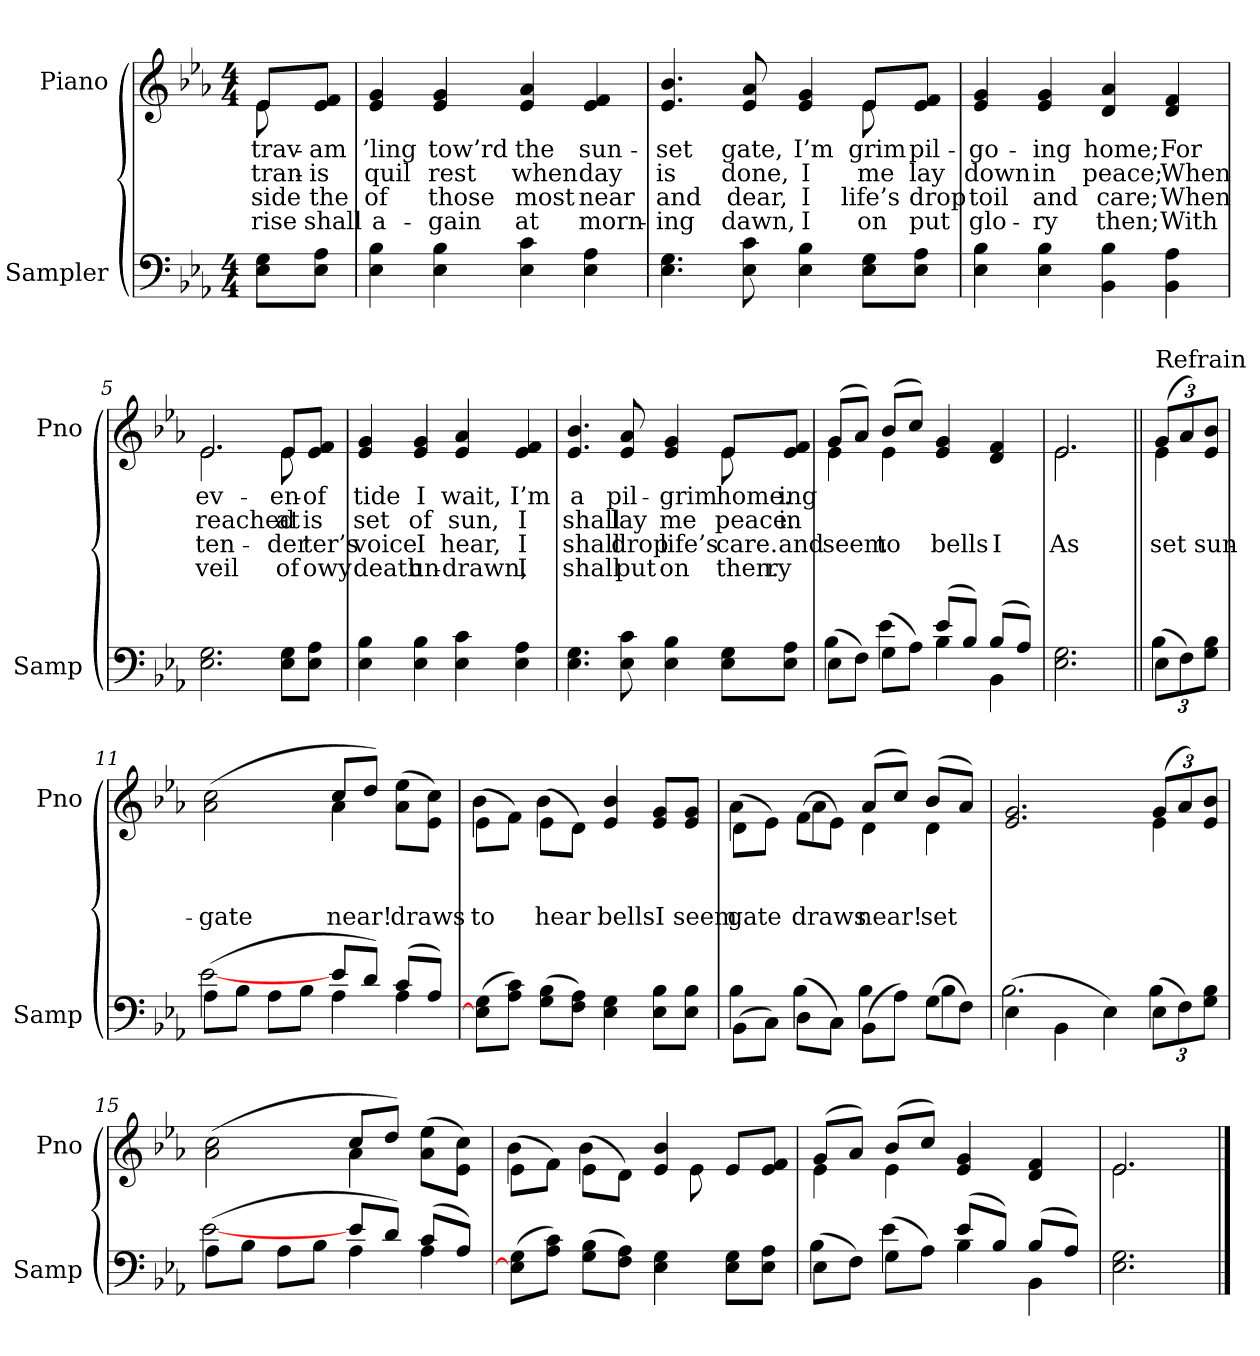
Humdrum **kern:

**kern	**kern	**text	**text	**text	**text
*part2	*part1	*part1	*part1	*part1	*part1
*staff2	*staff1	*staff1	*staff1	*staff1	*staff1
*I"Sampler	*I"Piano	*	*	*	*
*I'Samp	*I'Pno	*	*	*	*
*clefF4	*clefG2	*	*	*	*
*k[b-e-a-]	*k[b-e-a-]	*	*	*	*
*E-:	*E-:	*	*	*	*
*M4/4	*M4/4	*	*	*	*
=1	=1	=1	=1	=1	=1
*	*^	*	*	*	*
8E-\ 8G\L	8e-/L	8e-	trav-	tran-	side	rise
8E-\ 8A-\J	8e-/ 8f/J	8ryy	am	is	the	shall
*	*v	*v	*	*	*	*
=2	=2	=2	=2	=2	=2
4E- 4B-	4e- 4g	-’ling	-quil	of	a-
4E- 4B-	4e- 4g	tow’rd	rest	those	-gain
4E- 4c	4e- 4a-	the	when	most	at
4E- 4A-	4e- 4f	sun-	day	near	morn-
=3	=3	=3	=3	=3	=3
*	*^	*	*	*	*
4.E- 4.G	4.e- 4.b-	2.ryy	-set	is	and	-ing
8E- 8c	8e- 8a-	.	gate,	done,	dear,	dawn,
4E- 4B-	4e- 4g	.	I’m	I	I	I
8E-\ 8G\L	8e-/L	8e-	-grim	me	life’s	on
8E-\ 8A-\J	8e-/ 8f/J	8ryy	pil-	lay	drop	put
*	*v	*v	*	*	*	*
=4	=4	=4	=4	=4	=4
4E- 4B-	4e- 4g	go-	down	toil	glo-
4E- 4B-	4e- 4g	-ing	in	and	-ry
4BB- 4B-	4d 4a-	home;	peace;	care;	then;
4BB- 4A-	4d 4f	For	When	When	With
=5	=5	=5	=5	=5	=5
*	*^	*	*	*	*
2.E- 2.G	2.e-/	2.e-	ev-	reached	ten-	veil
8E-\ 8G\L	8e-/L	8e-	-en-	at	-der	of
8E-\ 8A-\J	8e-/ 8f/J	8ryy	of	is	-ter’s	-owy
*	*v	*v	*	*	*	*
=6	=6	=6	=6	=6	=6
4E- 4B-	4e- 4g	-tide	set	voice	death
4E- 4B-	4e- 4g	I	of	I	un-
4E- 4c	4e- 4a-	wait,	sun,	hear,	-drawn,
4E- 4A-	4e- 4f	I’m	I	I	I
=7	=7	=7	=7	=7	=7
*	*^	*	*	*	*
4.E- 4.G	4.e- 4.b-	2.ryy	a	shall	shall	shall
8E- 8c	8e- 8a-	.	pil-	lay	drop	put
4E- 4B-	4e- 4g	.	-grim	me	life’s	on
8E-\ 8G\L	8e-/L	8e-	home.	peace.	care.	then.
8E-\ 8A-\J	8e-/ 8f/J	8ryy	-ing	in	and	-ry
=8	=8	=8	=8	=8	=8	=8
*^	*	*	*	*	*	*
(8E-\L	4B-	(8g/L	4e-	.	.	seem	.
8F\J)	.	8a-/J)	.	.	.	.	.
(8G\L	4e-	(8b-/L	4e-	.	.	to	.
8A-\J)	.	8cc/J)	.	.	.	.	.
(8e-/L	4B-	4e- 4g	2ryy	.	.	bells	.
8B-/J)	.	.	.	.	.	.	.
(8B-/L	4BB-	4d 4f	.	.	.	I	.
8A-/J)	.	.	.	.	.	.	.
*v	*v	*	*	*	*	*	*
=9	=9	=9	=9	=9	=9	=9
2.E- 2.G	2.e-/	2.e-	.	.	As	.
=10||	=10||	=10||	=10||	=10||	=10||	=10||
*^	*	*	*	*	*	*
!	!	!LO:TX:t=Refrain	!	!	!	!	!
(12E-\L	4B-	(12g/L	4e-	.	.	-set	.
12F\)	.	12a-/)	.	.	.	.	.
12G\ 12B-\J	.	12e-/ 12b-/J	.	.	.	sun-	.
=11	=11	=11	=11	=11	=11	=11	=11
(8A-\L	[2e-	(2a- 2cc	2ryy	.	.	gate	.
8B-\J	.	.	.	.	.	.	.
8A-\L	.	.	.	.	.	.	.
8B-\J	.	.	.	.	.	.	.
8e-/L	4A-	8cc/L	4a-	.	.	near!	.
8d/J)	.	8dd/J)	.	.	.	.	.
(8c/L	4A-	(8a-\ 8ee-\L	4ryy	.	.	draws	.
8A-/J)	.	8e-\ 8cc\J)	.	.	.	.	.
*v	*v	*	*	*	*	*	*
=12	=12	=12	=12	=12	=12	=12
(8E-]\ 8G\L	(8e-\L	4b-	.	.	to	.
8A-\ 8c\J)	8f\J)	.	.	.	.	.
(8G\ 8B-\L	(8e-\L	4b-	.	.	hear	.
8F\ 8A-\J)	8d\J)	.	.	.	.	.
4E- 4G	4e- 4b-	2ryy	.	.	bells	.
8E-\ 8B-\L	8e-/ 8g/L	.	.	.	I	.
8E-\ 8B-\J	8e-/ 8g/J	.	.	.	seem	.
=13	=13	=13	=13	=13	=13	=13
*^	*	*	*	*	*	*
(8BB-\L	4B-	(8d\L	4a-	.	.	gate	.
8C\J)	.	8e-\J)	.	.	.	.	.
(8D\L	4B-	(8f\L	4a-	.	.	draws	.
8C\J)	.	8e-\J)	.	.	.	.	.
(8BB-\L	4B-	(8a-/L	4d	.	.	near!	.
8A-\J)	.	8cc/J)	.	.	.	.	.
(8G\L	4B-	(8b-/L	4d	.	.	-set	.
8F\J)	.	8a-/J)	.	.	.	.	.
=14	=14	=14	=14	=14	=14	=14	=14
(4E-\	2.B-	2.e- 2.g	2.ryy	.	.	.	.
4BB-\	.	.	.	.	.	.	.
4E-\)	.	.	.	.	.	.	.
(12E-\L	4B-	(12g/L	4e-	.	.	.	.
12F\)	.	12a-/)	.	.	.	.	.
12G\ 12B-\J	.	12e-/ 12b-/J	.	.	.	.	.
=15	=15	=15	=15	=15	=15	=15	=15
(8A-\L	[2e-	(2a- 2cc	2ryy	.	.	.	.
8B-\J	.	.	.	.	.	.	.
8A-\L	.	.	.	.	.	.	.
8B-\J	.	.	.	.	.	.	.
8e-/L	4A-	8cc/L	4a-	.	.	.	.
8d/J)	.	8dd/J)	.	.	.	.	.
(8c/L	4A-	(8a-\ 8ee-\L	4ryy	.	.	.	.
8A-/J)	.	8e-\ 8cc\J)	.	.	.	.	.
*v	*v	*	*	*	*	*	*
=16	=16	=16	=16	=16	=16	=16
(8E-]\ 8G\L	(8e-\L	4b-	.	.	.	.
8A-\ 8c\J)	8f\J)	.	.	.	.	.
(8G\ 8B-\L	(8e-\L	4b-	.	.	.	.
8F\ 8A-\J)	8d\J)	.	.	.	.	.
4E- 4G	4e- 4b-	8ryy	.	.	.	.
.	.	8e-	.	.	.	.
8E-\ 8G\L	8e-/L	4ryy	.	.	.	.
8E-\ 8A-\J	8e-/ 8f/J	.	.	.	.	.
=17	=17	=17	=17	=17	=17	=17
*^	*	*	*	*	*	*
(8E-\L	4B-	(8g/L	4e-	.	.	.	.
8F\J)	.	8a-/J)	.	.	.	.	.
(8G\L	4e-	(8b-/L	4e-	.	.	.	.
8A-\J)	.	8cc/J)	.	.	.	.	.
(8e-/L	4B-	4e- 4g	2ryy	.	.	.	.
8B-/J)	.	.	.	.	.	.	.
(8B-/L	4BB-	4d 4f	.	.	.	.	.
8A-/J)	.	.	.	.	.	.	.
*v	*v	*	*	*	*	*	*
=18	=18	=18	=18	=18	=18	=18
2.E- 2.G	2.e-/	2.e-	.	.	.	.
*	*v	*v	*	*	*	*
==	==	==	==	==	==
*-	*-	*-	*-	*-	*-
